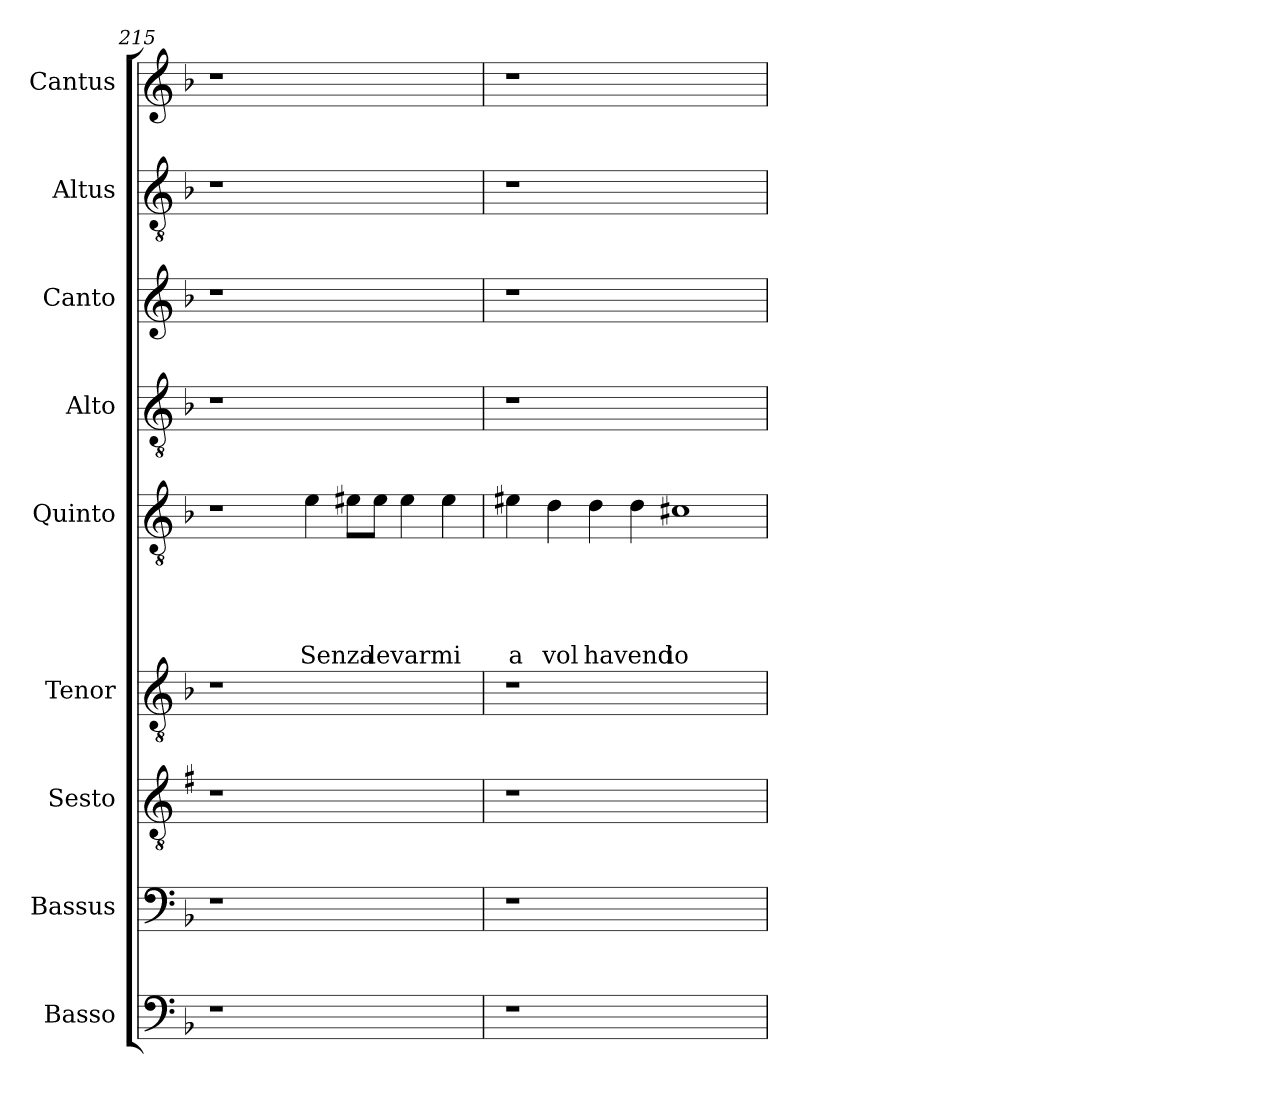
**kern	**kern	**kern	**kern	**kern	**text	**text	**text	**text	**text	**kern	**kern	**kern	**kern
*part9	*part8	*part7	*part6	*part5	*part5	*part5	*part5	*part5	*part5	*part4	*part3	*part2	*part1
*staff9	*staff8	*staff7	*staff6	*staff5	*staff5	*staff5	*staff5	*staff5	*staff5	*staff4	*staff3	*staff2	*staff1
*I"Basso	*I"Bassus	*I"Sesto	*I"Tenor	*I"Quinto	*	*	*	*	*	*I"Alto	*I"Canto	*I"Altus	*I"Cantus
*	*	*I'Sesto	*I'Tenor	*I'Quinto	*	*	*	*	*	*I'Alto	*I'Canto	*I'Altus	*I'Cantus
*clefF4	*clefF4	*clefGv2	*clefGv2	*clefGv2	*	*	*	*	*	*clefGv2	*clefG2	*clefGv2	*clefG2
*k[b-]	*k[b-]	*k[f#]	*k[b-]	*k[b-]	*	*	*	*	*	*k[b-]	*k[b-]	*k[b-]	*k[b-]
*F:	*F:	*G:	*F:	*F:	*	*	*	*	*	*F:	*F:	*F:	*F:
=215	=215	=215	=215	=215	=215	=215	=215	=215	=215	=215	=215	=215	=215
1r	1r	1r	1r	1r	.	.	.	.	.	1r	1r	1r	1r
!	!	!	!	!	!	!	!	!	!LO:LY:b	!	!	!	!
1ryy	1ryy	1ryy	1ryy	4e\	.	.	.	.	Senza	1ryy	1ryy	1ryy	1ryy
.	.	.	.	8e#X\L	.	.	.	.	.	.	.	.	.
!	!	!	!	!	!	!	!	!	!LO:LY:b	!	!	!	!
.	.	.	.	8e#\J	.	.	.	.	levarmi	.	.	.	.
.	.	.	.	4e#\	.	.	.	.	.	.	.	.	.
.	.	.	.	4e#\	.	.	.	.	.	.	.	.	.
=216	=216	=216	=216	=216	=216	=216	=216	=216	=216	=216	=216	=216	=216
!	!	!	!	!	!	!	!	!	!LO:LY:b	!	!	!	!
1r	1r	1r	1r	4e#X\	.	.	.	.	a	1r	1r	1r	1r
!	!	!	!	!	!	!	!	!	!LO:LY:b	!	!	!	!
.	.	.	.	4d\	.	.	.	.	vol	.	.	.	.
!	!	!	!	!	!	!	!	!	!LO:LY:b	!	!	!	!
.	.	.	.	4d\	.	.	.	.	havend	.	.	.	.
.	.	.	.	4d\	.	.	.	.	.	.	.	.	.
!	!	!	!	!	!	!	!	!	!LO:LY:b	!	!	!	!
1ryy	1ryy	1ryy	1ryy	1c#X	.	.	.	.	io	1ryy	1ryy	1ryy	1ryy
=	=	=	=	=	=	=	=	=	=	=	=	=	=
*-	*-	*-	*-	*-	*-	*-	*-	*-	*-	*-	*-	*-	*-
